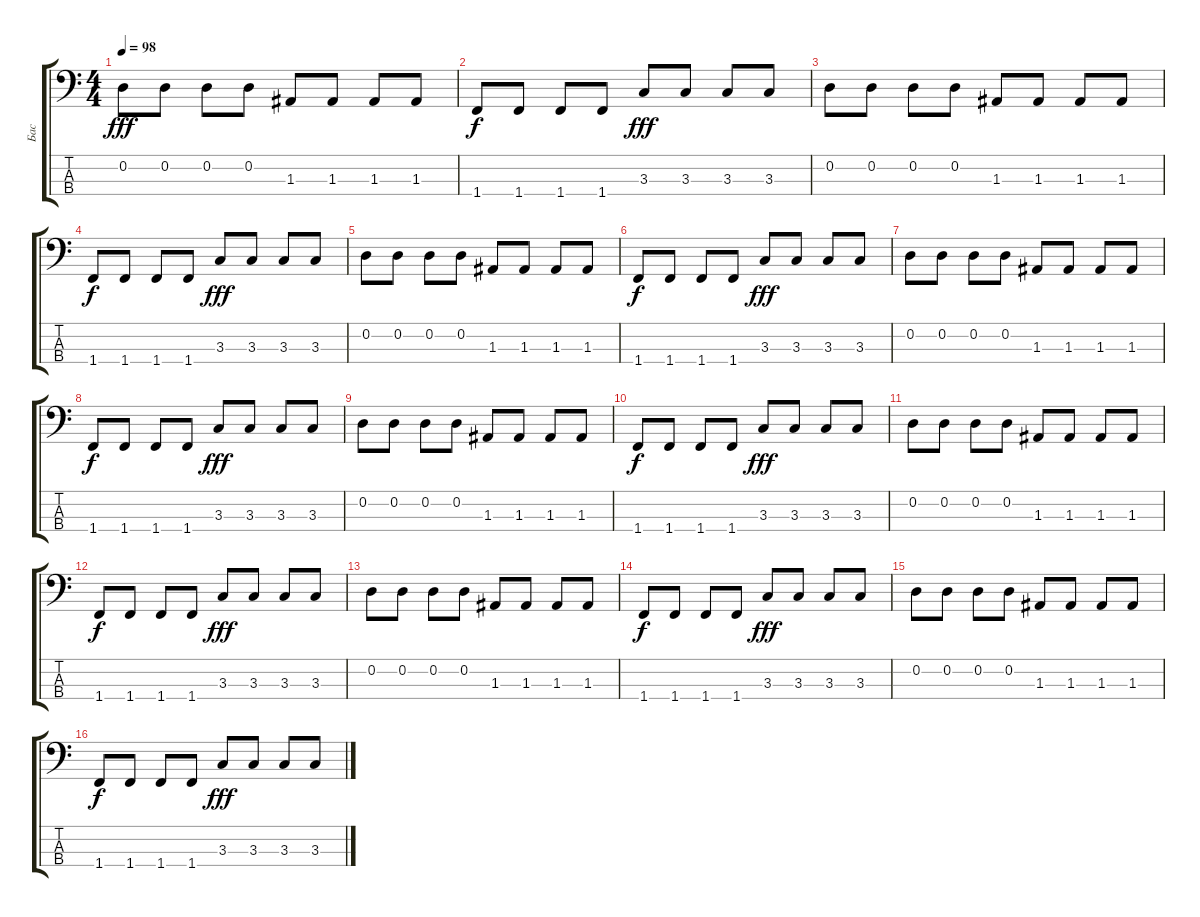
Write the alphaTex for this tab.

\track ("Бас" "Бас") {instrument electricbassfinger}
\staff {score tabs}
\tuning (G2 D2 A1 E1) {hide}
\ts (4 4)
\tempo 98
\clef f4
\ks c
0.2.8{dy fff} 0.2.8 0.2.8 0.2.8 1.3.8 1.3.8 1.3.8 1.3.8 |
1.4.8{dy f} 1.4.8 1.4.8 1.4.8 3.3.8{dy fff} 3.3.8 3.3.8 3.3.8 |
0.2.8 0.2.8 0.2.8 0.2.8 1.3.8 1.3.8 1.3.8 1.3.8 |
1.4.8{dy f} 1.4.8 1.4.8 1.4.8 3.3.8{dy fff} 3.3.8 3.3.8 3.3.8 |
0.2.8 0.2.8 0.2.8 0.2.8 1.3.8 1.3.8 1.3.8 1.3.8 |
1.4.8{dy f} 1.4.8 1.4.8 1.4.8 3.3.8{dy fff} 3.3.8 3.3.8 3.3.8 |
0.2.8 0.2.8 0.2.8 0.2.8 1.3.8 1.3.8 1.3.8 1.3.8 |
1.4.8{dy f} 1.4.8 1.4.8 1.4.8 3.3.8{dy fff} 3.3.8 3.3.8 3.3.8 |
0.2.8 0.2.8 0.2.8 0.2.8 1.3.8 1.3.8 1.3.8 1.3.8 |
1.4.8{dy f} 1.4.8 1.4.8 1.4.8 3.3.8{dy fff} 3.3.8 3.3.8 3.3.8 |
0.2.8 0.2.8 0.2.8 0.2.8 1.3.8 1.3.8 1.3.8 1.3.8 |
1.4.8{dy f} 1.4.8 1.4.8 1.4.8 3.3.8{dy fff} 3.3.8 3.3.8 3.3.8 |
0.2.8 0.2.8 0.2.8 0.2.8 1.3.8 1.3.8 1.3.8 1.3.8 |
1.4.8{dy f} 1.4.8 1.4.8 1.4.8 3.3.8{dy fff} 3.3.8 3.3.8 3.3.8 |
0.2.8 0.2.8 0.2.8 0.2.8 1.3.8 1.3.8 1.3.8 1.3.8 |
1.4.8{dy f} 1.4.8 1.4.8 1.4.8 3.3.8{dy fff} 3.3.8 3.3.8 3.3.8
